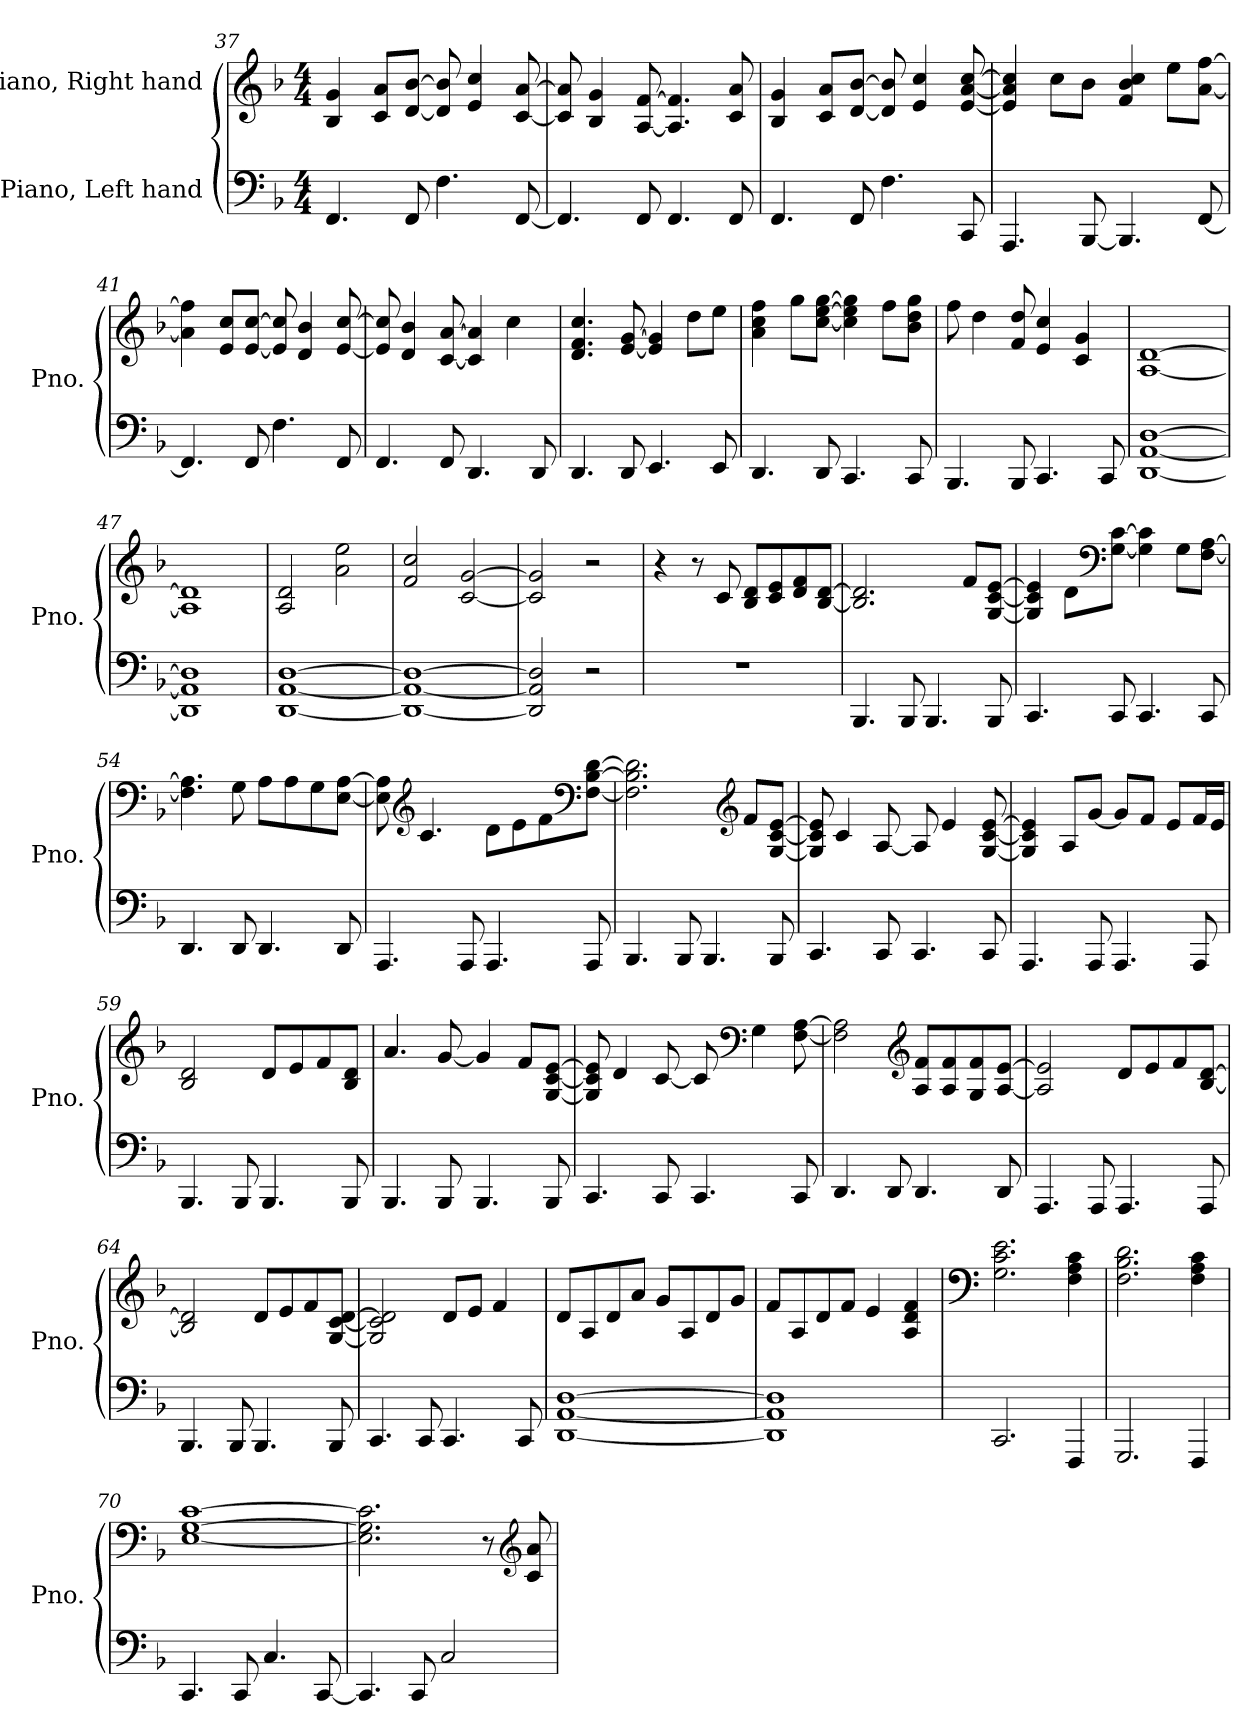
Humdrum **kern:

**kern	**kern
*part2	*part1
*staff2	*staff1
*I"Piano, Left hand	*I"Piano, Right hand
*I'Pno.	*I'Pno.
*clefF4	*clefG2
*k[b-]	*k[b-]
*M4/4	*M4/4
=37	=37
4.FF/	4B-/ 4g/
.	8c/ 8a/L
8FF/	[8d/ [8b-/J
4.F\	8d/] 8b-/]
.	4e/ 4cc/
[8FF/	[8c/ [8a/
=38	=38
4.FF/]	8c/] 8a/]
.	4B-/ 4g/
8FF/	[8A/ [8f/
4.FF/	4.A/] 4.f/]
8FF/	8c/ 8a/
!!LO:LB:g=z
=39	=39
4.FF/	4B-/ 4g/
.	8c/ 8a/L
8FF/	[8d/ [8b-/J
4.F\	8d/] 8b-/]
.	4e/ 4cc/
8CC/	[8e/ [8a/ [8cc/
=40	=40
4.AAA/	4e/] 4a/] 4cc/]
.	8cc\L
[8BBB-/	8b-\J
4.BBB-/]	4f/ 4b-/ 4cc/
.	8ee\L
[8FF/	[8a\ [8ff\J
=41	=41
4.FF/]	4a\] 4ff\]
.	8e/ 8cc/L
8FF/	[8e/ [8cc/J
4.F\	8e/] 8cc/]
.	4d/ 4b-/
8FF/	[8e/ [8cc/
=42	=42
4.FF/	8e/] 8cc/]
.	4d/ 4b-/
8FF/	[8c/ [8a/
4.DD/	4c/] 4a/]
.	4cc\
8DD/	.
=43	=43
4.DD/	4.d/ 4.f/ 4.cc/
8DD/	[8e/ [8g/
4.EE/	4e/] 4g/]
.	8dd\L
8EE/	8ee\J
!!LO:LB:g=z
=44	=44
4.DD/	4a\ 4cc\ 4ff\
.	8gg\L
8DD/	[8cc\ [8ee\ [8gg\J
4.CC/	4cc\] 4ee\] 4gg\]
.	8ff\L
8CC/	8b-\ 8dd\ 8gg\J
=45	=45
4.BBB-/	8ff\
.	4dd\
8BBB-/	8f/ 8dd/
4.CC/	4e/ 4cc/
.	4c/ 4g/
8CC/	.
=46	=46
[1DD [1AA [1D	[1A [1d
=47	=47
1DD] 1AA] 1D]	1A] 1d]
=48	=48
[1DD [1AA [1D	2A/ 2d/
.	2a\ 2ee\
=49	=49
1DD_ 1AA_ 1D_	2f/ 2cc/
.	[2c/ [2g/
=50	=50
2DD/] 2AA/] 2D/]	2c/] 2g/]
2r	2r
=51	=51
1r	4r
.	8r
.	8c/
.	8B-/ 8d/L
.	8c/ 8e/
.	8d/ 8f/
.	[8B-/ [8d/J
!!LO:LB:g=z
=52	=52
4.BBB-/	2.B-/] 2.d/]
8BBB-/	.
4.BBB-/	.
.	8f/L
8BBB-/	[8G/ [8c/ [8e/J
=53	=53
4.CC/	4G/] 4c/] 4e/]
.	8d\L
*	*clefF4
8CC/	[8G\ [8c\J
4.CC/	4G\] 4c\]
.	8G\L
8CC/	[8F\ [8A\J
=54	=54
4.DD/	4.F\] 4.A\]
8DD/	8G\
4.DD/	8A\L
.	8A\
.	8G\
8DD/	[8E\ [8A\J
=55	=55
4.AAA/	8E\] 8A\]
*	*clefG2
.	4.c/
8AAA/	.
4.AAA/	8d\L
.	8e\
.	8f\
*	*clefF4
8AAA/	[8F\ [8B-\ [8d\J
!!LO:LB:g=z
=56	=56
4.BBB-/	2.F\] 2.B-\] 2.d\]
8BBB-/	.
4.BBB-/	.
*	*clefG2
.	8f/L
8BBB-/	[8G/ [8c/ [8e/J
=57	=57
4.CC/	8G/] 8c/] 8e/]
.	4c/
8CC/	[8A/
4.CC/	8A/]
.	4e/
8CC/	[8G/ [8c/ [8e/
=58	=58
4.AAA/	4G/] 4c/] 4e/]
.	8A/L
8AAA/	[8g/J
4.AAA/	8g/L]
.	8f/J
.	8e/L
8AAA/	16f/L
.	16e/JJ
=59	=59
4.BBB-/	2B-/ 2d/
8BBB-/	.
4.BBB-/	8d/L
.	8e/
.	8f/
8BBB-/	8B-/ 8d/J
!!LO:PB:g=z
=60	=60
4.BBB-/	4.a/
8BBB-/	[8g/
4.BBB-/	4g/]
.	8f/L
8BBB-/	[8G/ [8c/ [8e/J
=61	=61
4.CC/	8G/] 8c/] 8e/]
.	4d/
8CC/	[8c/
4.CC/	8c/]
*	*clefF4
.	4G\
8CC/	[8F\ [8A\
=62	=62
4.DD/	2F\] 2A\]
8DD/	.
*	*clefG2
4.DD/	8A/ 8f/L
.	8A/ 8f/
.	8G/ 8f/
8DD/	[8A/ [8e/J
=63	=63
4.AAA/	2A/] 2e/]
8AAA/	.
4.AAA/	8d/L
.	8e/
.	8f/
8AAA/	[8B-/ [8d/J
!!LO:LB:g=z
=64	=64
4.BBB-/	2B-/] 2d/]
8BBB-/	.
4.BBB-/	8d/L
.	8e/
.	8f/
8BBB-/	[8G/ [8c/ [8d/J
=65	=65
4.CC/	2G/] 2c/] 2d/]
8CC/	.
4.CC/	8d/L
.	8e/J
.	4f/
8CC/	.
=66	=66
[1DD [1AA [1D	8d/L
.	8A/
.	8d/
.	8a/J
.	8g/L
.	8A/
.	8d/
.	8g/J
=67	=67
1DD] 1AA] 1D]	8f/L
.	8A/
.	8d/
.	8f/J
.	4e/
.	4A/ 4d/ 4f/
=68	=68
*	*clefF4
2.CC/	2.G\ 2.c\ 2.e\
4FFF/	4F\ 4A\ 4c\
=69	=69
2.GGG/	2.F\ 2.B-\ 2.d\
4FFF/	4F\ 4A\ 4c\
!!LO:LB:g=z
=70	=70
4.CC/	[1E [1G [1c
8CC/	.
4.C/	.
[8CC/	.
=71	=71
4.CC/]	2.E\] 2.G\] 2.c\]
8CC/	.
2C/	.
.	8r
*	*clefG2
.	8c/ 8a/
=	=
*-	*-
